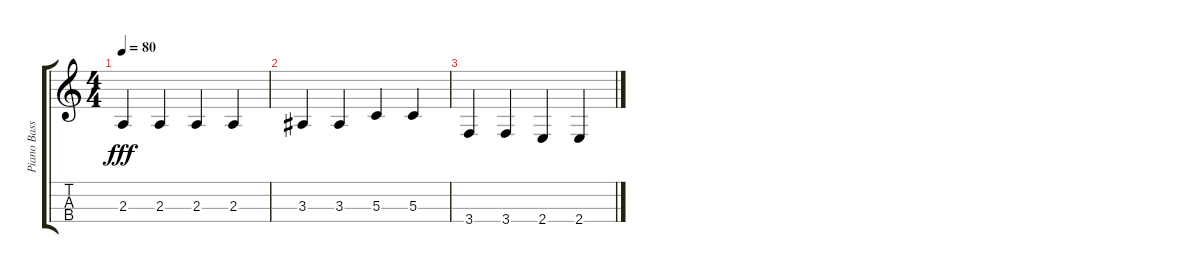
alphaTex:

\track ("Piano Bass" "Piano Bass") {instrument brightacousticpiano}
\staff {score tabs}
\tuning (E4 B3 G3 D3) {hide}
\ts (4 4)
\tempo 80
\clef g2
\ks c
2.3.4{dy fff} 2.3.4 2.3.4 2.3.4 |
3.3.4 3.3.4 5.3.4 5.3.4 |
3.4.4 3.4.4 2.4.4 2.4.4
